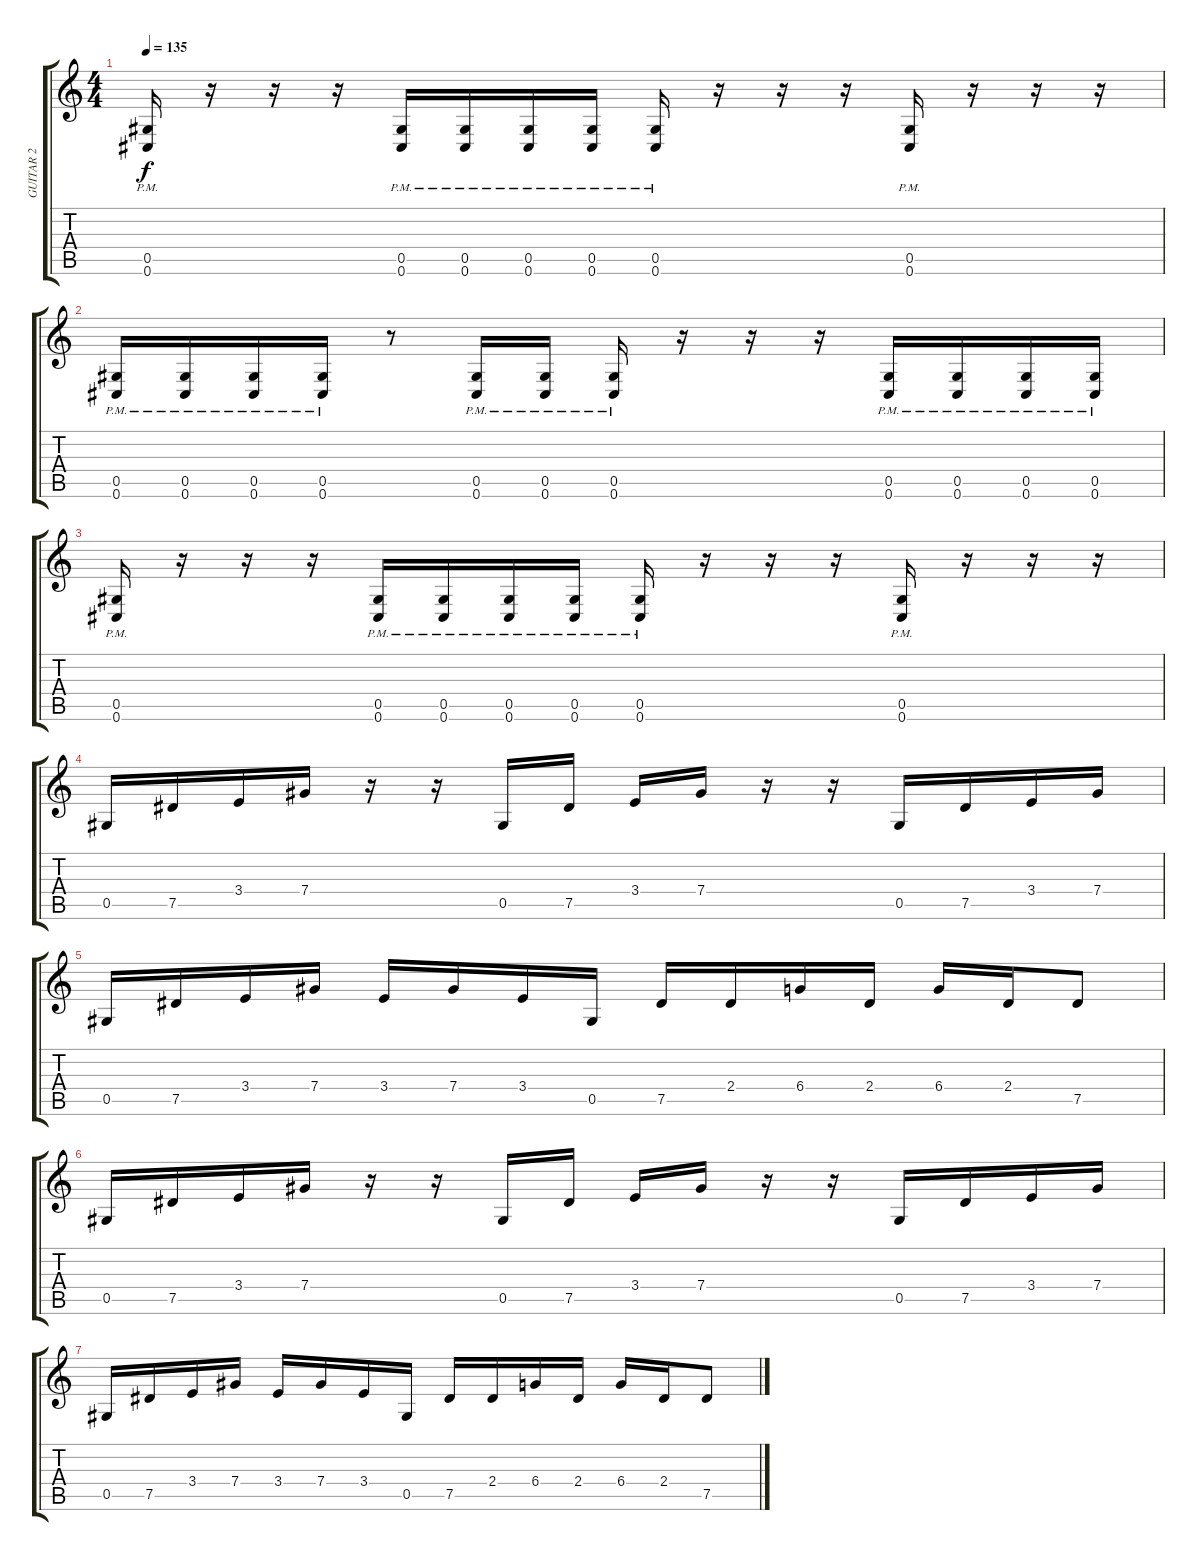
\track ("GUITAR 2" "GUITAR 2") {instrument distortionguitar}
\staff {score tabs}
\tuning (Eb4 Bb3 Gb3 Db3 Ab2 Db2) {hide}
\ts (4 4)
\tempo 135
\clef g2
\ks c
(0.5{pm} 0.6{pm}).16{dy f} r.16 r.16 r.16 (0.5{pm} 0.6{pm}).16 (0.5{pm} 0.6{pm}).16 (0.5{pm} 0.6{pm}).16 (0.5{pm} 0.6{pm}).16 (0.5{pm} 0.6{pm}).16 r.16 r.16 r.16 (0.5{pm} 0.6{pm}).16 r.16 r.16 r.16 |
(0.5{pm} 0.6{pm}).16 (0.5{pm} 0.6{pm}).16 (0.5{pm} 0.6{pm}).16 (0.5{pm} 0.6{pm}).16 r.8 (0.5{pm} 0.6{pm}).16 (0.5{pm} 0.6{pm}).16 (0.5{pm} 0.6{pm}).16 r.16 r.16 r.16 (0.5{pm} 0.6{pm}).16 (0.5{pm} 0.6{pm}).16 (0.5{pm} 0.6{pm}).16 (0.5{pm} 0.6{pm}).16 |
(0.5{pm} 0.6{pm}).16 r.16 r.16 r.16 (0.5{pm} 0.6{pm}).16 (0.5{pm} 0.6{pm}).16 (0.5{pm} 0.6{pm}).16 (0.5{pm} 0.6{pm}).16 (0.5{pm} 0.6{pm}).16 r.16 r.16 r.16 (0.5{pm} 0.6{pm}).16 r.16 r.16 r.16 |
0.5.16 7.5.16 3.4.16 7.4.16 r.16 r.16 0.5.16 7.5.16 3.4.16 7.4.16 r.16 r.16 0.5.16 7.5.16 3.4.16 7.4.16 |
0.5.16 7.5.16 3.4.16 7.4.16 3.4.16 7.4.16 3.4.16 0.5.16 7.5.16 2.4.16 6.4.16 2.4.16 6.4.16 2.4.16 7.5.8 |
0.5.16 7.5.16 3.4.16 7.4.16 r.16 r.16 0.5.16 7.5.16 3.4.16 7.4.16 r.16 r.16 0.5.16 7.5.16 3.4.16 7.4.16 |
0.5.16 7.5.16 3.4.16 7.4.16 3.4.16 7.4.16 3.4.16 0.5.16 7.5.16 2.4.16 6.4.16 2.4.16 6.4.16 2.4.16 7.5.8
